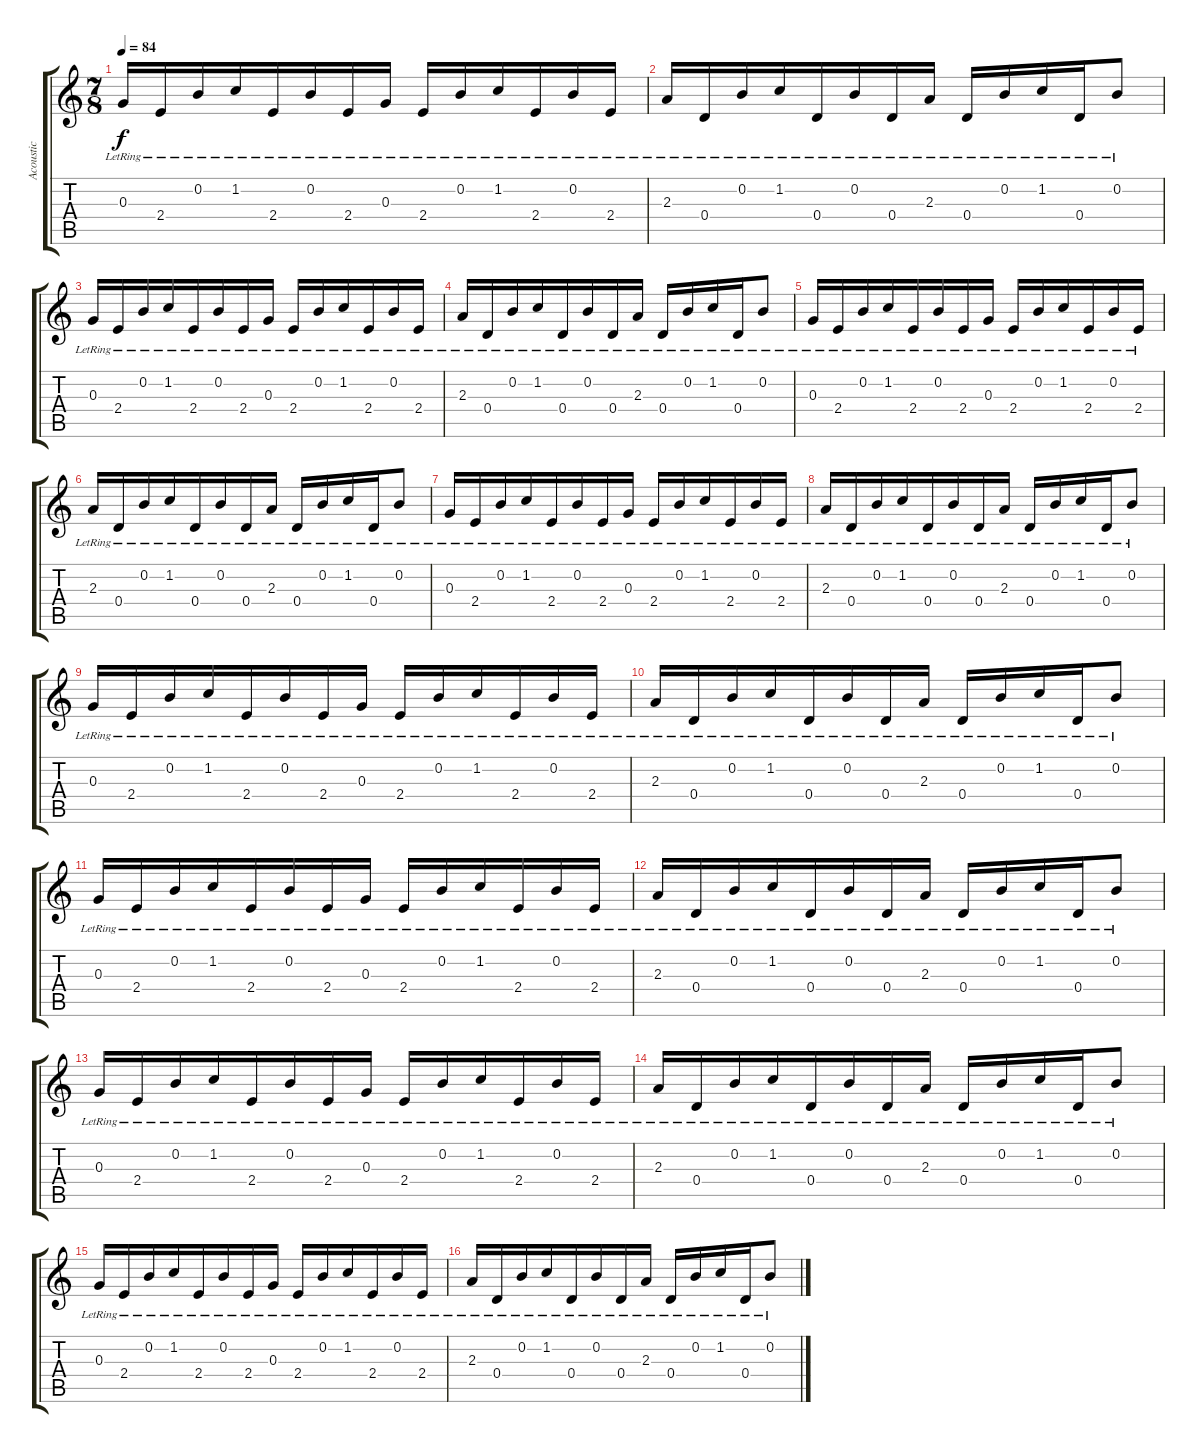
\track ("Acoustic" "Acoustic") {instrument acousticguitarsteel}
\staff {score tabs}
\tuning (E4 B3 G3 D3 A2 E2) {hide}
\ts (7 8)
\tempo 84
\clef g2
\ks c
0.3{lr}.16{dy f} 2.4{lr}.16 0.2{lr}.16 1.2{lr}.16 2.4{lr}.16 0.2{lr}.16 2.4{lr}.16 0.3{lr}.16 2.4{lr}.16 0.2{lr}.16 1.2{lr}.16 2.4{lr}.16 0.2{lr}.16 2.4{lr}.16 |
2.3{lr}.16 0.4{lr}.16 0.2{lr}.16 1.2{lr}.16 0.4{lr}.16 0.2{lr}.16 0.4{lr}.16 2.3{lr}.16 0.4{lr}.16 0.2{lr}.16 1.2{lr}.16 0.4{lr}.16 0.2{lr}.8 |
0.3{lr}.16 2.4{lr}.16 0.2{lr}.16 1.2{lr}.16 2.4{lr}.16 0.2{lr}.16 2.4{lr}.16 0.3{lr}.16 2.4{lr}.16 0.2{lr}.16 1.2{lr}.16 2.4{lr}.16 0.2{lr}.16 2.4{lr}.16 |
2.3{lr}.16 0.4{lr}.16 0.2{lr}.16 1.2{lr}.16 0.4{lr}.16 0.2{lr}.16 0.4{lr}.16 2.3{lr}.16 0.4{lr}.16 0.2{lr}.16 1.2{lr}.16 0.4{lr}.16 0.2{lr}.8 |
0.3{lr}.16 2.4{lr}.16 0.2{lr}.16 1.2{lr}.16 2.4{lr}.16 0.2{lr}.16 2.4{lr}.16 0.3{lr}.16 2.4{lr}.16 0.2{lr}.16 1.2{lr}.16 2.4{lr}.16 0.2{lr}.16 2.4{lr}.16 |
2.3{lr}.16 0.4{lr}.16 0.2{lr}.16 1.2{lr}.16 0.4{lr}.16 0.2{lr}.16 0.4{lr}.16 2.3{lr}.16 0.4{lr}.16 0.2{lr}.16 1.2{lr}.16 0.4{lr}.16 0.2{lr}.8 |
0.3{lr}.16 2.4{lr}.16 0.2{lr}.16 1.2{lr}.16 2.4{lr}.16 0.2{lr}.16 2.4{lr}.16 0.3{lr}.16 2.4{lr}.16 0.2{lr}.16 1.2{lr}.16 2.4{lr}.16 0.2{lr}.16 2.4{lr}.16 |
2.3{lr}.16 0.4{lr}.16 0.2{lr}.16 1.2{lr}.16 0.4{lr}.16 0.2{lr}.16 0.4{lr}.16 2.3{lr}.16 0.4{lr}.16 0.2{lr}.16 1.2{lr}.16 0.4{lr}.16 0.2{lr}.8 |
0.3{lr}.16 2.4{lr}.16 0.2{lr}.16 1.2{lr}.16 2.4{lr}.16 0.2{lr}.16 2.4{lr}.16 0.3{lr}.16 2.4{lr}.16 0.2{lr}.16 1.2{lr}.16 2.4{lr}.16 0.2{lr}.16 2.4{lr}.16 |
2.3{lr}.16 0.4{lr}.16 0.2{lr}.16 1.2{lr}.16 0.4{lr}.16 0.2{lr}.16 0.4{lr}.16 2.3{lr}.16 0.4{lr}.16 0.2{lr}.16 1.2{lr}.16 0.4{lr}.16 0.2{lr}.8 |
0.3{lr}.16 2.4{lr}.16 0.2{lr}.16 1.2{lr}.16 2.4{lr}.16 0.2{lr}.16 2.4{lr}.16 0.3{lr}.16 2.4{lr}.16 0.2{lr}.16 1.2{lr}.16 2.4{lr}.16 0.2{lr}.16 2.4{lr}.16 |
2.3{lr}.16 0.4{lr}.16 0.2{lr}.16 1.2{lr}.16 0.4{lr}.16 0.2{lr}.16 0.4{lr}.16 2.3{lr}.16 0.4{lr}.16 0.2{lr}.16 1.2{lr}.16 0.4{lr}.16 0.2{lr}.8 |
0.3{lr}.16 2.4{lr}.16 0.2{lr}.16 1.2{lr}.16 2.4{lr}.16 0.2{lr}.16 2.4{lr}.16 0.3{lr}.16 2.4{lr}.16 0.2{lr}.16 1.2{lr}.16 2.4{lr}.16 0.2{lr}.16 2.4{lr}.16 |
2.3{lr}.16 0.4{lr}.16 0.2{lr}.16 1.2{lr}.16 0.4{lr}.16 0.2{lr}.16 0.4{lr}.16 2.3{lr}.16 0.4{lr}.16 0.2{lr}.16 1.2{lr}.16 0.4{lr}.16 0.2{lr}.8 |
0.3{lr}.16 2.4{lr}.16 0.2{lr}.16 1.2{lr}.16 2.4{lr}.16 0.2{lr}.16 2.4{lr}.16 0.3{lr}.16 2.4{lr}.16 0.2{lr}.16 1.2{lr}.16 2.4{lr}.16 0.2{lr}.16 2.4{lr}.16 |
2.3{lr}.16 0.4{lr}.16 0.2{lr}.16 1.2{lr}.16 0.4{lr}.16 0.2{lr}.16 0.4{lr}.16 2.3{lr}.16 0.4{lr}.16 0.2{lr}.16 1.2{lr}.16 0.4{lr}.16 0.2{lr}.8
